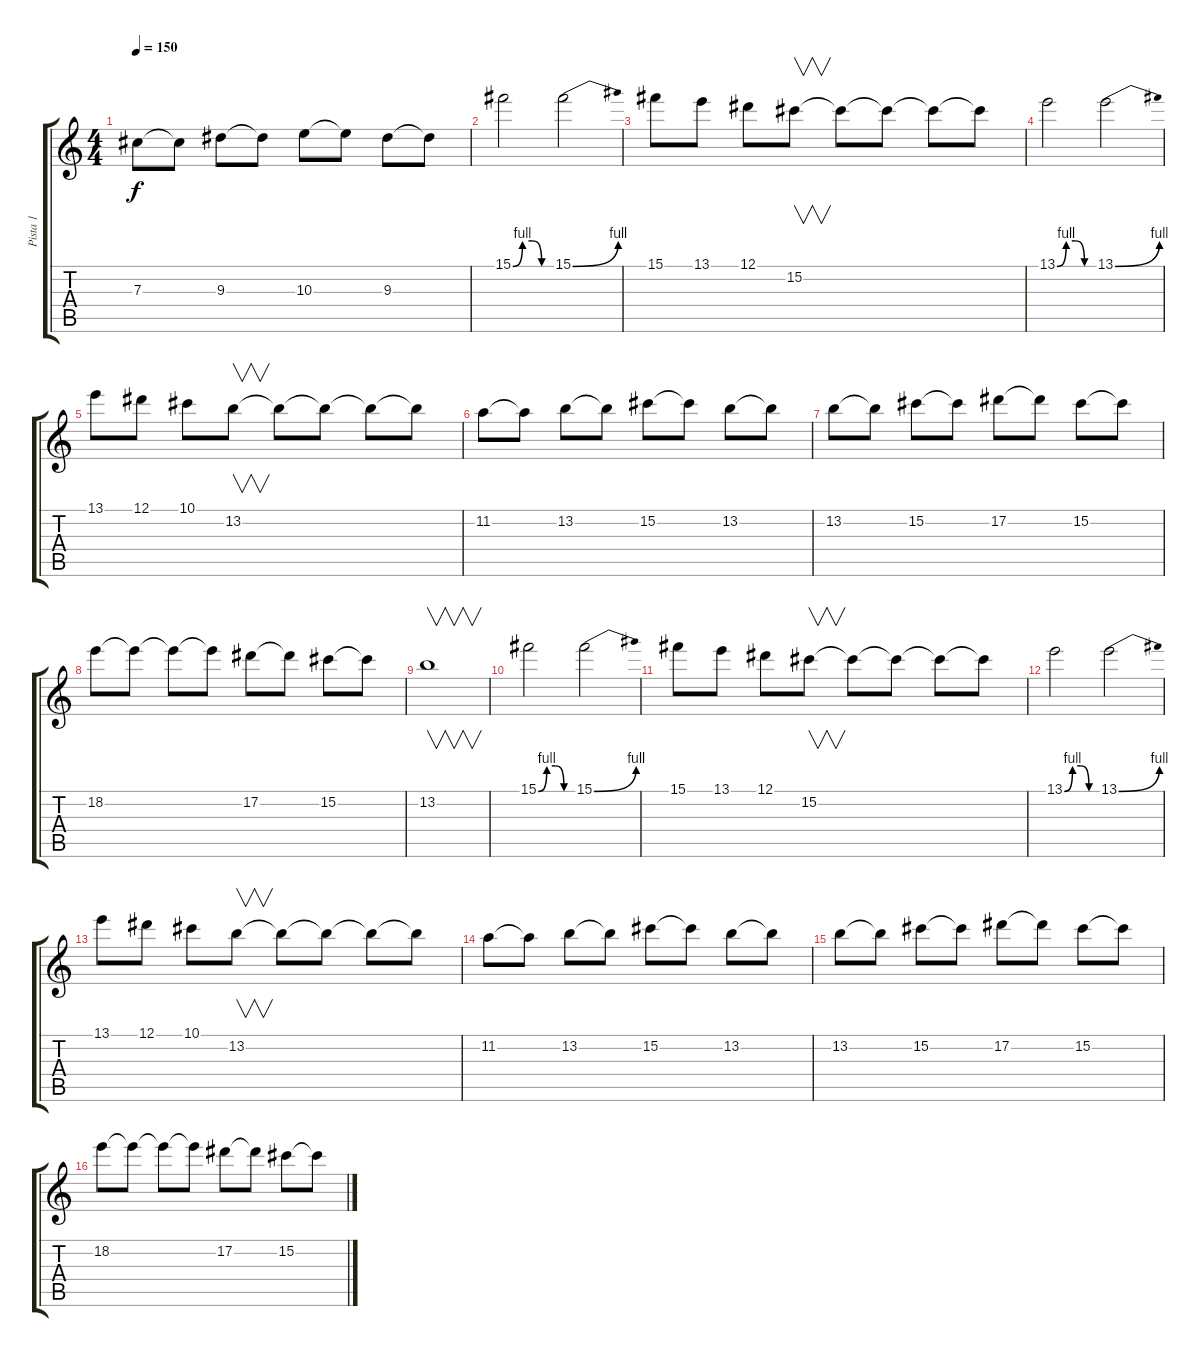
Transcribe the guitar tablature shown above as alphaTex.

\track ("Pista 1" "Pista 1") {instrument distortionguitar}
\staff {score tabs}
\tuning (Eb4 Bb3 Gb3 Db3 Ab2 Eb2) {hide}
\ts (4 4)
\tempo 150
\clef g2
\ks c
7.3.8{dy f} 7.3{t}.8 9.3.8 9.3{t}.8 10.3.8 10.3{t}.8 9.3.8 9.3{t}.8 |
15.1{be (custom 0 0 15 4 30 4 45 0 60 0)}.2 15.1{be (bend 0 0 60 4)}.2 |
15.1.8 13.1.8 12.1.8 15.2.8{v} 15.2{t}.8 15.2{t}.8 15.2{t}.8 15.2{t}.8 |
13.1{be (custom 0 0 15 4 30 4 45 0 60 0)}.2 13.1{be (bend 0 0 60 4)}.2 |
13.1.8 12.1.8 10.1.8 13.2.8{v} 13.2{t}.8 13.2{t}.8 13.2{t}.8 13.2{t}.8 |
11.2.8 11.2{t}.8 13.2.8 13.2{t}.8 15.2.8 15.2{t}.8 13.2.8 13.2{t}.8 |
13.2.8 13.2{t}.8 15.2.8 15.2{t}.8 17.2.8 17.2{t}.8 15.2.8 15.2{t}.8 |
18.2.8 18.2{t}.8 18.2{t}.8 18.2{t}.8 17.2.8 17.2{t}.8 15.2.8 15.2{t}.8 |
13.2.1{v} |
15.1{be (custom 0 0 15 4 30 4 45 0 60 0)}.2 15.1{be (bend 0 0 60 4)}.2 |
15.1.8 13.1.8 12.1.8 15.2.8{v} 15.2{t}.8 15.2{t}.8 15.2{t}.8 15.2{t}.8 |
13.1{be (custom 0 0 15 4 30 4 45 0 60 0)}.2 13.1{be (bend 0 0 60 4)}.2 |
13.1.8 12.1.8 10.1.8 13.2.8{v} 13.2{t}.8 13.2{t}.8 13.2{t}.8 13.2{t}.8 |
11.2.8 11.2{t}.8 13.2.8 13.2{t}.8 15.2.8 15.2{t}.8 13.2.8 13.2{t}.8 |
13.2.8 13.2{t}.8 15.2.8 15.2{t}.8 17.2.8 17.2{t}.8 15.2.8 15.2{t}.8 |
18.2.8 18.2{t}.8 18.2{t}.8 18.2{t}.8 17.2.8 17.2{t}.8 15.2.8 15.2{t}.8
